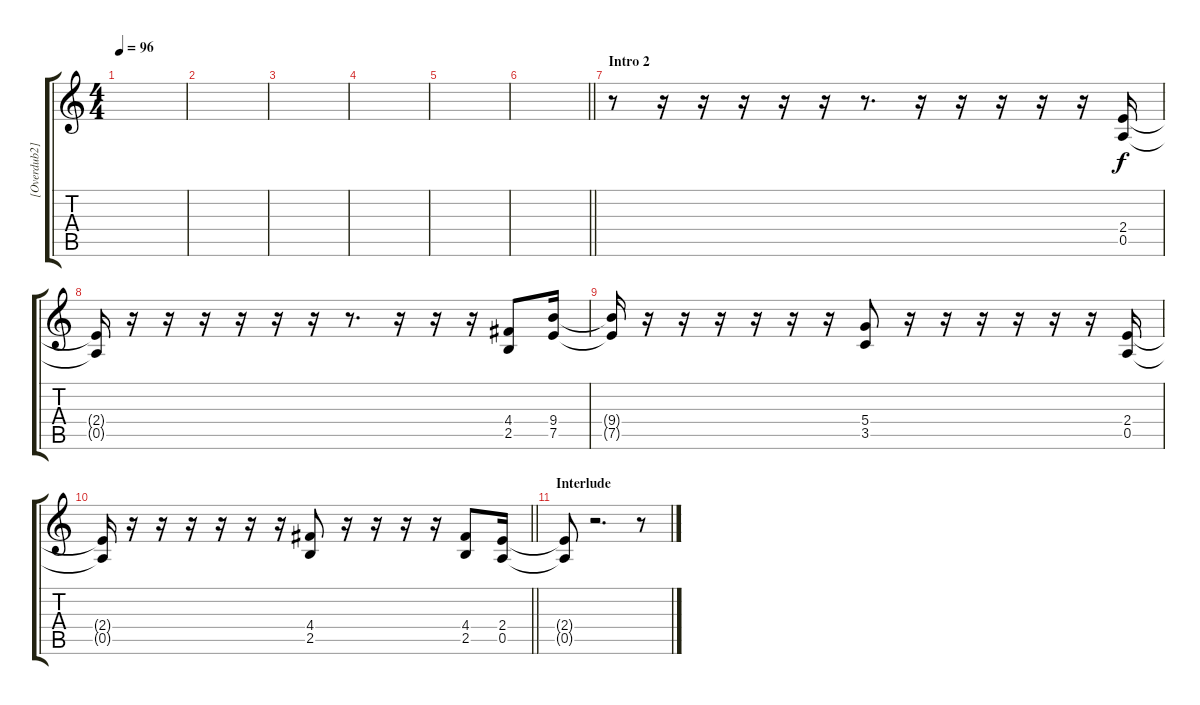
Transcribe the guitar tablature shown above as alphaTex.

\track ("[Overdub2]" "[Overdub2]") {instrument distortionguitar}
\staff {score tabs}
\tuning (E4 B3 G3 D3 A2 E2) {hide}
\ts (4 4)
\tempo 96
\clef g2
\ks c
|
|
|
|
|
\barLineRight lightlight
|
\section ("" "Intro 2")
r.8{volume 14 balance 1} r.16 r.16 r.16 r.16 r.16 r.8{d} r.16 r.16 r.16 r.16 r.16 (2.4 0.5).16 |
(2.4{t} 0.5{t}).16 r.16 r.16 r.16 r.16 r.16 r.16 r.8{d} r.16 r.16 r.16 (4.4 2.5).8 (9.4 7.5).16{volume 14} |
(9.4{t} 7.5{t}).16 r.16{volume 14} r.16 r.16 r.16 r.16 r.16 (5.4 3.5).8 r.16 r.16 r.16 r.16 r.16 r.16 (2.4 0.5).16 |
\barLineRight lightlight
(2.4{t} 0.5{t}).16 r.16 r.16 r.16 r.16 r.16 r.16 (4.4 2.5).8 r.16 r.16 r.16 r.16 (4.4 2.5).8 (2.4 0.5).16 |
\section ("" "Interlude")
(2.4{t} 0.5{t}).8 r.2{d} r.8
